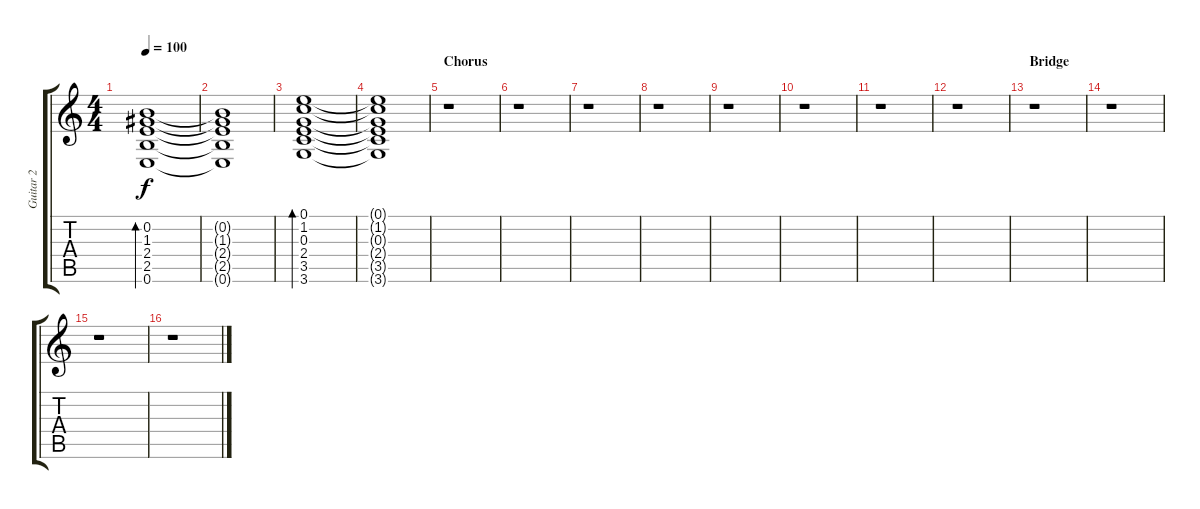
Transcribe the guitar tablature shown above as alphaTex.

\track ("Guitar 2" "Guitar 2") {instrument acousticguitarsteel}
\staff {score tabs}
\tuning (E4 B3 G3 D3 A2 E2) {hide}
\ts (4 4)
\tempo 100
\clef g2
\ks c
(0.2 1.3 2.4 2.5 0.6).1{bd 60 dy f} |
(0.2{t} 1.3{t} 2.4{t} 2.5{t} 0.6{t}).1 |
(0.1 1.2 0.3 2.4 3.5 3.6).1{bd 60} |
(0.1{t} 1.2{t} 0.3{t} 2.4{t} 3.5{t} 3.6{t}).1 |
\section ("" "Chorus")
r.1 |
r.1 |
r.1 |
r.1 |
r.1 |
r.1 |
r.1 |
r.1 |
\section ("" "Bridge")
r.1 |
r.1 |
r.1 |
r.1
